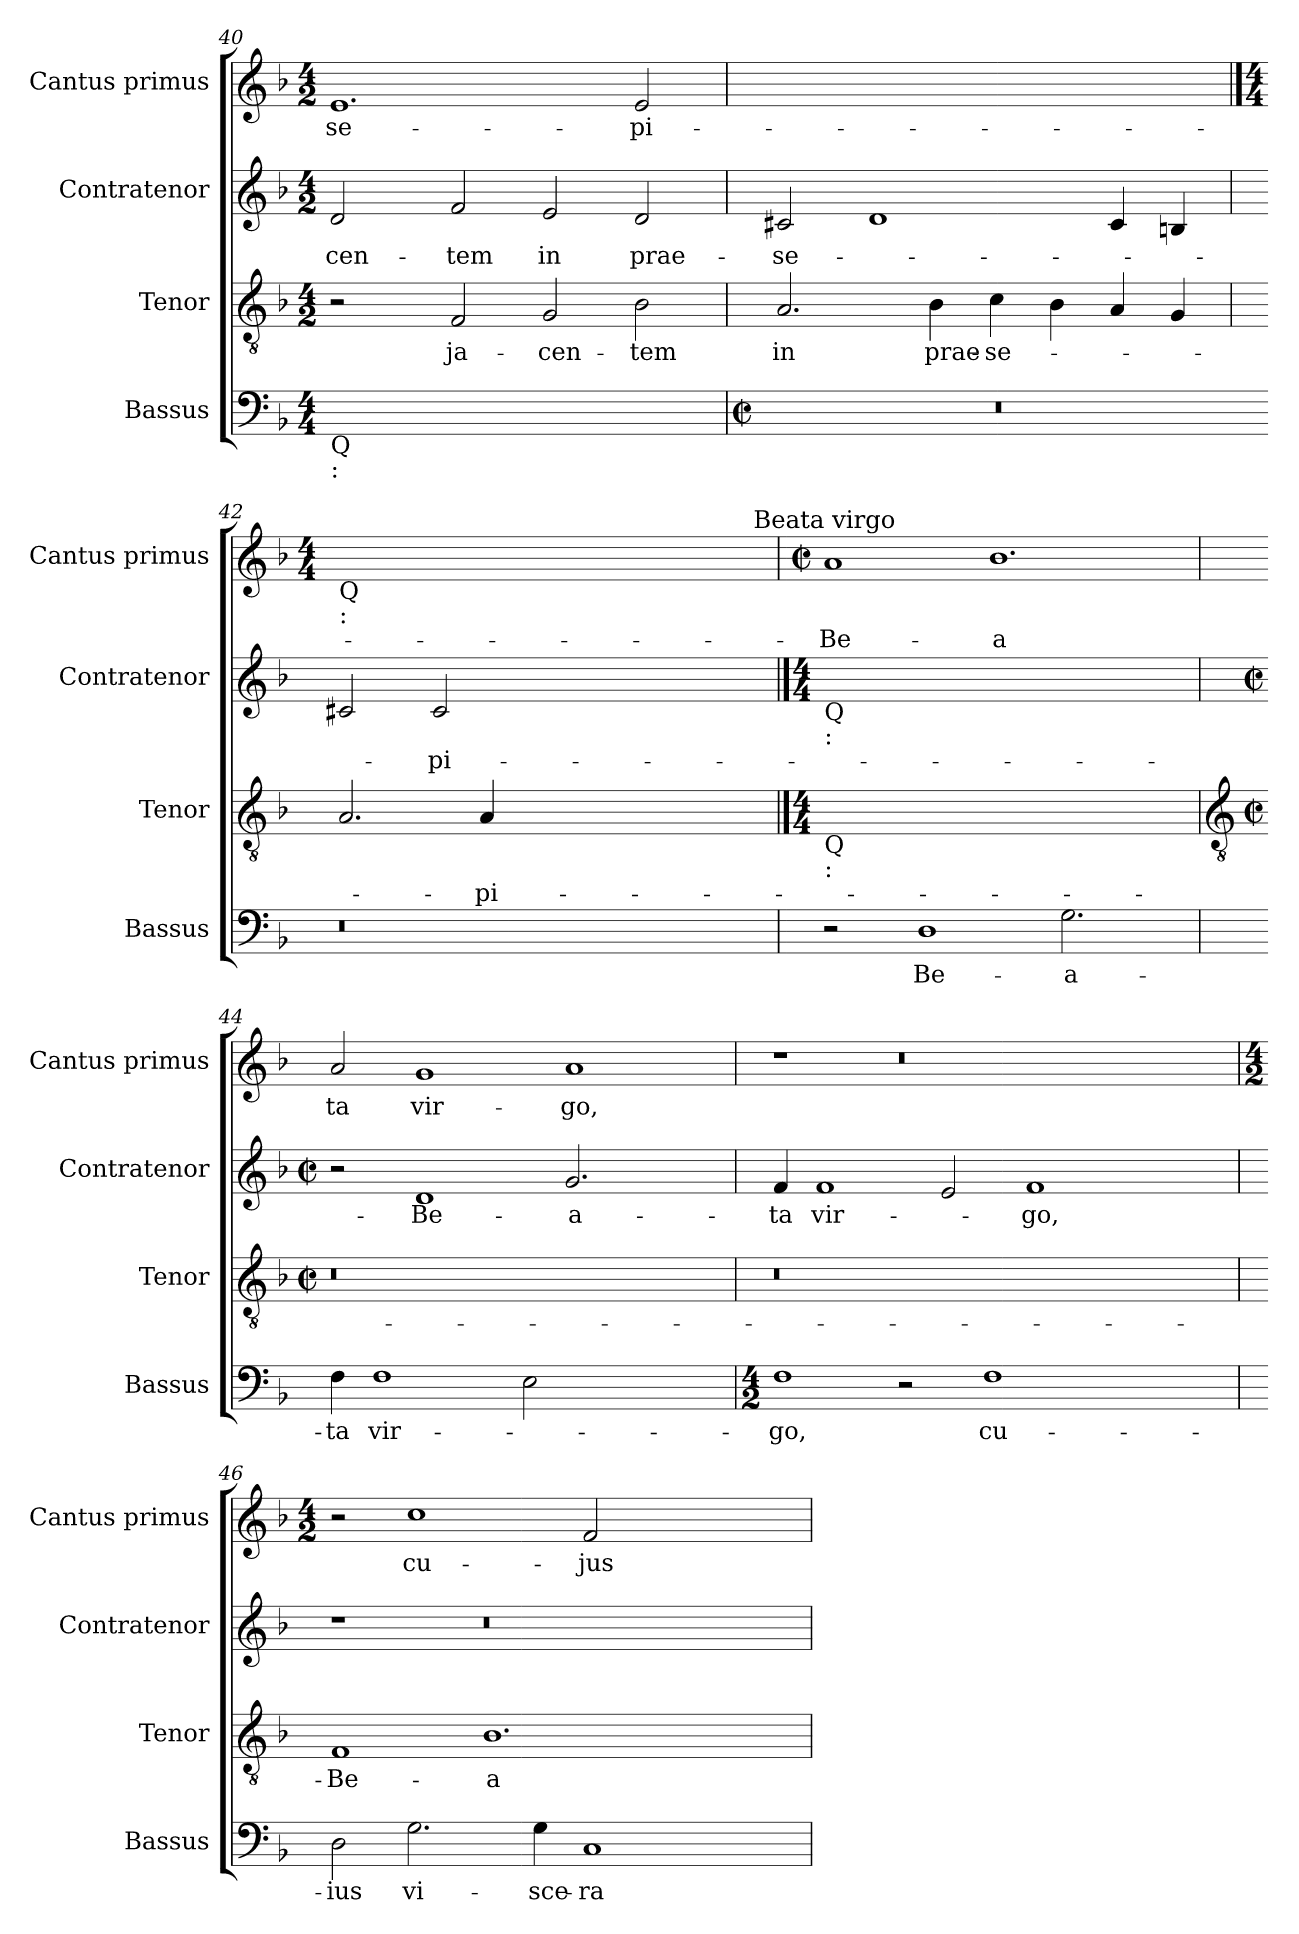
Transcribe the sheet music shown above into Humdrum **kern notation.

**kern	**text	**kern	**text	**kern	**text	**kern	**text
*part4	*part4	*part3	*part3	*part2	*part2	*part1	*part1
*staff4	*staff4	*staff3	*staff3	*staff2	*staff2	*staff1	*staff1
*I"Bassus	*	*I"Tenor	*	*I"Contratenor	*	*I"Cantus primus	*
*I'Bassus	*	*I'Tenor	*	*I'Contratenor	*	*I'Cantus primus	*
!!LO:LB:g=z
*clefF4	*	*clefGv2	*	*clefG2	*	*clefG2	*
*k[b-]	*	*k[b-]	*	*k[b-]	*	*k[b-]	*
*F:	*	*F:	*	*F:	*	*F:	*
*M4/4	*	*M4/2	*	*M4/2	*	*M4/2	*
=40B	=40B	=40B	=40B	=40B	=40B	=40B	=40B
!LO:TX:b:t=Q	!	!	!	!	!	!	!
!LO:TX:b:t=&colon;	!	!	!	!	!	!	!
!	!	!	!	!	!LO:LY:b	!	!LO:LY:b
4ryy	.	2r	.	2d	-cen-	1.e	-se-
4ryy	.	.	.	.	.	.	.
!	!	!	!LO:LY:b	!	!LO:LY:b	!	!
1.ryy	.	2F	ja-	2f	-tem	.	.
!	!	!	!LO:LY:b	!	!LO:LY:b	!	!
.	.	2G	-cen-	2e	in	.	.
!	!	!	!LO:LY:b	!	!LO:LY:b	!	!LO:LY:b
.	.	2B-	-tem	2d	prae-	2e	-pi-
!!LO:LB:g=z
=41A	=41A	=41A	=41A	=41A	=41A	=41A	=41A
*M4/2	*	*	*	*	*	*	*
*met(c|)	*	*	*	*	*	*	*
!	!	!	!LO:LY:b	!	!LO:LY:b	!	!LO:LY:b
0r	.	2.A	in	2c#X	-se-	0f#Xyy	-o.
.	.	.	.	1d	.	.	.
!	!	!	!LO:LY:b	!	!	!	!
.	.	4B-	prae-	.	.	.	.
!	!	!	!LO:LY:b	!	!	!	!
.	.	4c	-se-	.	.	.	.
.	.	4B-	.	.	.	.	.
.	.	4A	.	4c#	.	.	.
.	.	4G	.	4Bn	.	.	.
!!LO:LB:g=z
=42	==42	=42	==42	=42	==42	==42	==42
*	*	*	*	*	*	*M4/4	*
!	!	!	!	!	!	!LO:TX:b:t=Q	!
!	!	!	!	!	!	!LO:TX:b:t=&colon;	!
0r	.	2.A	.	2c#X	.	4ryy	.
.	.	.	.	.	.	4ryy	.
!	!	!	!	!	!LO:LY:b	!	!
.	.	.	.	2c#	-pi-	0ryy	.
!	!	!	!LO:LY:b	!	!	!	!
.	.	4A	-pi-	.	.	.	.
!	!	!	!LO:LY:b	!	!LO:LY:b	!	!
.	.	0Ayy	-o.	0dyy	-o.	.	.
1ryy	.	.	.	.	.	.	.
.	.	.	.	.	.	2ryy	.
!!LO:LB:g=z
=43	=43	==43	=43	==43	=43	=43	=43
*	*	*M4/4	*	*M4/4	*	*M4/2	*
*	*	*	*	*	*	*met(c|)	*
!	!	!	!	!	!	!LO:TX:a:cj:t=Beata virgo	!
!	!	!	!	!LO:TX:b:t=Q	!	!	!
!	!	!	!	!LO:TX:b:t=&colon;	!	!	!
!	!	!LO:TX:b:t=Q	!	!	!	!	!
!	!	!LO:TX:b:t=&colon;	!	!	!	!	!
!	!	!	!	!	!	!	!LO:LY:b
2r	.	4ryy	.	4ryy	.	1a	Be-
.	.	4ryy	.	4ryy	.	.	.
!	!LO:LY:b	!	!	!	!	!	!
1D	Be-	0ryy	.	0ryy	.	.	.
!	!	!	!	!	!	!	!LO:LY:b
.	.	.	.	.	.	1.b-	-a
!	!LO:LY:b	!	!	!	!	!	!
2.G	-a-	.	.	.	.	.	.
4ryy	.	.	.	.	.	.	.
!!LO:LB:g=z
=44	=44	=44	=44	=44	=44	=44	=44
*	*	*clefGv2	*	*	*	*	*
*	*	*M4/2	*	*M4/2	*	*	*
*	*	*met(c|)	*	*met(c|)	*	*	*
!	!LO:LY:b	!	!	!	!	!	!LO:LY:b
*	*	*	*	*^	*	*	*
4F	-ta	0r	.	2r	1ryy	.	2a	ta
!	!LO:LY:b	!	!	!	!	!	!	!
1F	vir-	.	.	.	.	.	.	.
!	!	!	!	!	!	!LO:LY:b	!	!LO:LY:b
.	.	.	.	1d	.	Be-	1g	vir-
.	.	.	.	.	2ryy	.	.	.
2E	.	.	.	.	.	.	.	.
!	!	!	!	!	!	!LO:LY:b	!	!LO:LY:b
.	.	.	.	2.g	2ryy	-a-	1a	-go,
2.ryy	.	.	.	.	.	.	.	.
.	.	2ryy	.	.	4ryy	.	.	.
.	.	.	.	4ryy	4ryy	.	.	.
!!LO:LB:g=z
=45	=45	=45	=45	=45	=45	=45	=45	=45
*M4/2	*	*	*	*	*	*	*	*
!	!LO:LY:b	!	!	!	!	!LO:LY:b	!	!
1F	-go,	0r	.	4f	0ryy	-ta	1r	.
!	!	!	!	!	!	!LO:LY:b	!	!
.	.	.	.	1f	.	vir-	.	.
2r	.	.	.	.	.	.	0r	.
.	.	.	.	2e	.	.	.	.
!	!LO:LY:b	!	!	!	!	!	!	!
1F	cu-	.	.	.	.	.	.	.
!	!	!	!	!	!	!LO:LY:b	!	!
.	.	.	.	1f	.	-go,	.	.
.	.	1ryy	.	.	4ryy	.	.	.
.	.	.	.	.	2.ryy	.	.	.
2ryy	.	.	.	.	.	.	.	.
.	.	.	.	4ryy	.	.	.	.
!!LO:LB:g=z
=46	=46	=46	=46	=46	=46	=46	=46	=46
*	*	*	*	*	*	*	*M4/2	*
!	!LO:LY:b	!	!LO:LY:b	!	!	!	!	!
2D	-ius	1F	Be-	1r	1ryy	.	2r	.
!	!LO:LY:b	!	!	!	!	!	!	!LO:LY:b
2.G	vi-	.	.	.	.	.	1cc	cu-
!	!	!	!LO:LY:b	!	!	!	!	!
.	.	1.B-	-a-	0r	2ryy	.	.	.
!	!LO:LY:b	!	!	!	!	!	!	!
4G	-sce-	.	.	.	.	.	.	.
!	!LO:LY:b	!	!	!	!	!	!	!LO:LY:b
1C	-ra	.	.	.	2ryy	.	2f	-jus
.	.	.	.	.	1ryy	.	1ryy	.
2ryy	.	2ryy	.	.	.	.	.	.
*	*	*	*	*v	*v	*	*	*
=	=	=	=	=	=	=	=
*-	*-	*-	*-	*-	*-	*-	*-
